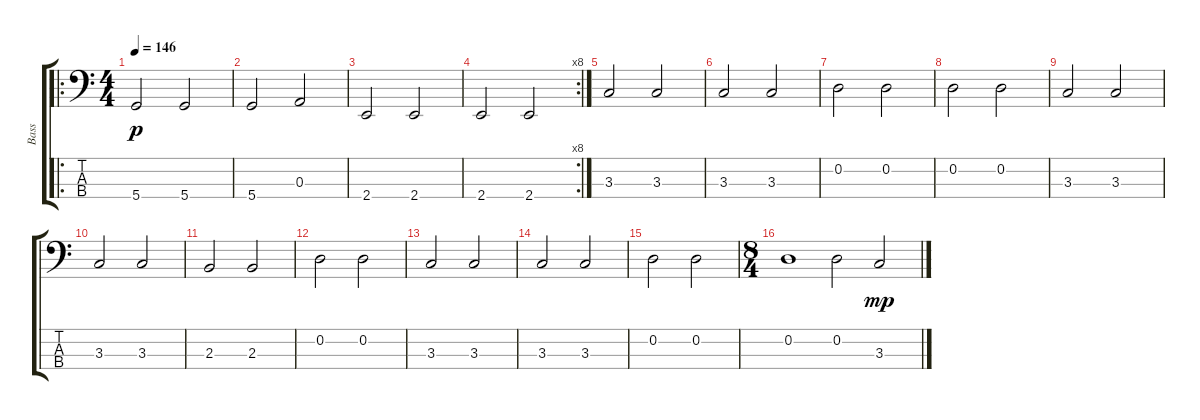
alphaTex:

\track ("Bass" "Bass") {instrument electricbassfinger}
\staff {score tabs}
\tuning (G2 D2 A1 D1) {hide}
\ro
\ts (4 4)
\tempo 146
\clef f4
\ks c
5.4.2{dy p} 5.4.2 |
5.4.2 0.3.2 |
2.4.2 2.4.2 |
\rc 8
2.4.2 2.4.2 |
3.3.2 3.3.2 |
3.3.2 3.3.2 |
0.2.2 0.2.2 |
0.2.2 0.2.2 |
3.3.2 3.3.2 |
3.3.2 3.3.2 |
2.3.2 2.3.2 |
0.2.2 0.2.2 |
3.3.2 3.3.2 |
3.3.2 3.3.2 |
0.2.2 0.2.2 |
\ts (8 4)
0.2.1 0.2.2 3.3.2{dy mp}
